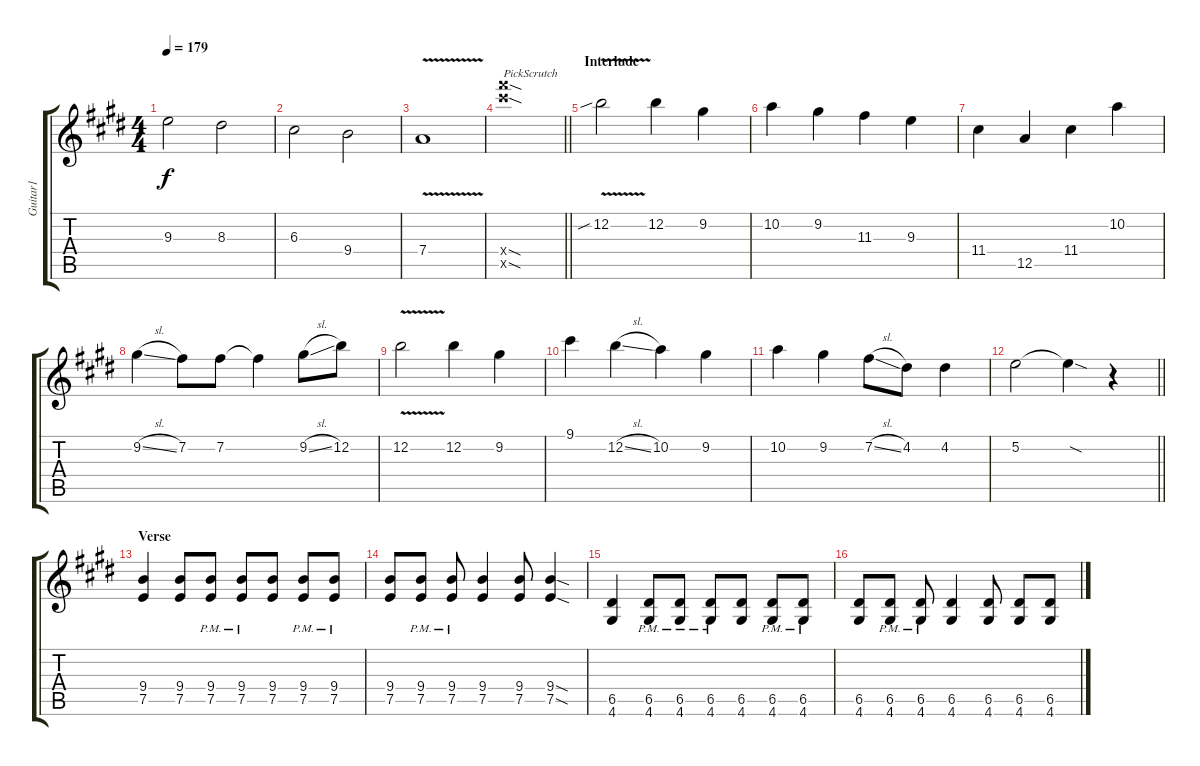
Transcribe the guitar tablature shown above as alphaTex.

\track ("Guitar1" "Guitar1") {instrument distortionguitar}
\staff {score tabs}
\tuning (E4 B3 G3 D3 A2 E2) {hide}
\ts (4 4)
\tempo 179
\clef g2
\ks e
9.3.2{dy f} 8.3.2 |
6.3.2 9.4.2 |
7.4{v}.1 |
\barLineRight lightlight
(28.4{sod x} 28.5{sod x}).1{txt "PickScrutch"} |
\section ("" "Interlude")
12.2{v sib}.2 12.2.4 9.2.4 |
10.2.4 9.2.4 11.3.4 9.3.4 |
11.4.4 12.5.4 11.4.4 10.2.4 |
9.2{sl}.4 7.2.8 7.2.8 7.2{t}.4 9.2{sl}.8 12.2.8 |
12.2{v}.2 12.2.4 9.2.4 |
9.1.4 12.2{sl}.4 10.2.4 9.2.4 |
10.2.4 9.2.4 7.2{sl}.8 4.2.8 4.2.4 |
\barLineRight lightlight
5.2.2 5.2{sod t}.4 r.4 |
\section ("" "Verse")
(9.4 7.5).4 (9.4 7.5).8 (9.4{pm} 7.5{pm}).8 (9.4{pm} 7.5{pm}).8 (9.4 7.5).8 (9.4{pm} 7.5{pm}).8 (9.4{pm} 7.5{pm}).8 |
(9.4 7.5).8 (9.4{pm} 7.5{pm}).8 (9.4{pm} 7.5{pm}).8 (9.4 7.5).4 (9.4 7.5).8 (9.4{sod} 7.5{sod}).4 |
(6.5 4.6).4 (6.5{pm} 4.6{pm}).8 (6.5{pm} 4.6{pm}).8 (6.5{pm} 4.6{pm}).8 (6.5 4.6).8 (6.5{pm} 4.6{pm}).8 (6.5{pm} 4.6{pm}).8 |
(6.5 4.6).8 (6.5{pm} 4.6{pm}).8 (6.5{pm} 4.6{pm}).8 (6.5 4.6).4 (6.5 4.6).8 (6.5 4.6).8 (6.5 4.6).8
